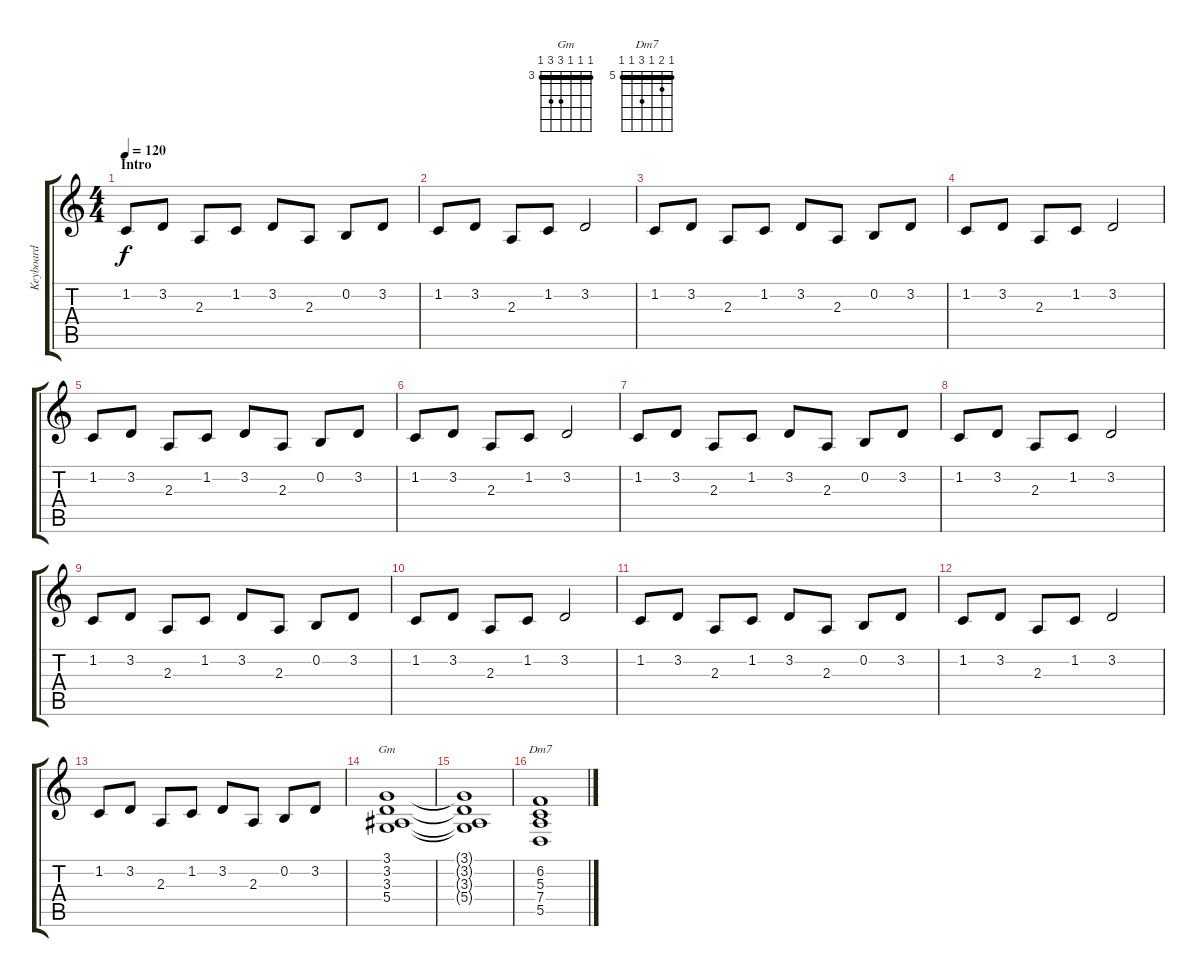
\track ("Keyboard" "Keyboard") {instrument electricpiano2}
\staff {score tabs}
\tuning (E4 B3 G3 D3 A2 E2) {hide}
\chord ("Gm" 3 3 3 5 5 3) {firstfret 3 barre 3}
\chord ("Dm7" 5 6 5 7 5 5) {firstfret 5 barre 5}
\ts (4 4)
\section ("" "Intro")
\tempo 120
\clef g2
\ks c
1.2.8{dy f volume 5 instrument electricpiano2} 3.2.8 2.3.8{volume 11} 1.2.8 3.2.8 2.3.8 0.2.8 3.2.8 |
1.2.8 3.2.8 2.3.8 1.2.8 3.2.2 |
1.2.8 3.2.8 2.3.8 1.2.8 3.2.8 2.3.8 0.2.8 3.2.8 |
1.2.8 3.2.8 2.3.8 1.2.8 3.2.2 |
1.2.8 3.2.8 2.3.8 1.2.8 3.2.8 2.3.8 0.2.8 3.2.8 |
1.2.8 3.2.8 2.3.8 1.2.8 3.2.2 |
1.2.8 3.2.8 2.3.8 1.2.8 3.2.8 2.3.8 0.2.8 3.2.8 |
1.2.8 3.2.8 2.3.8 1.2.8 3.2.2 |
1.2.8 3.2.8 2.3.8 1.2.8 3.2.8 2.3.8 0.2.8 3.2.8 |
1.2.8 3.2.8 2.3.8 1.2.8 3.2.2 |
1.2.8 3.2.8 2.3.8 1.2.8 3.2.8 2.3.8 0.2.8 3.2.8 |
1.2.8 3.2.8 2.3.8 1.2.8 3.2.2 |
1.2.8 3.2.8 2.3.8 1.2.8 3.2.8 2.3.8 0.2.8 3.2.8 |
(3.1 3.2 3.3 5.4).1{ch "Gm"} |
(3.1{t} 3.2{t} 3.3{t} 5.4{t}).1 |
(6.2 5.3 7.4 5.5).1{ch "Dm7"}
